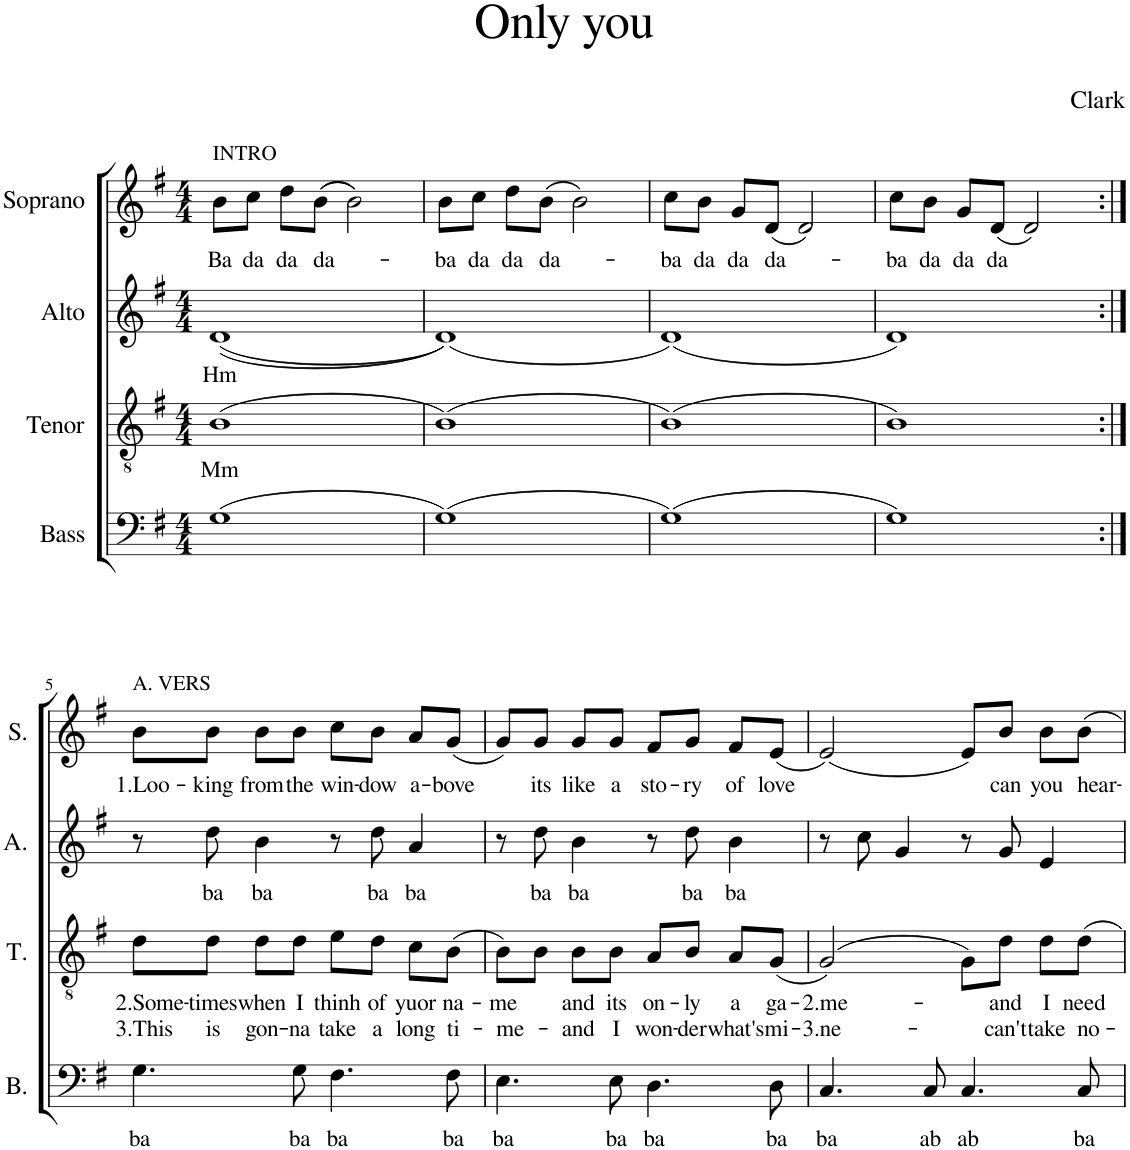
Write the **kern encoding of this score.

**kern	**text	**kern	**text	**text	**kern	**text	**kern	**text
*part4	*part4	*part3	*part3	*part3	*part2	*part2	*part1	*part1
*staff4	*staff4	*staff3	*staff3	*staff3	*staff2	*staff2	*staff1	*staff1
*I"Bass	*	*I"Tenor	*	*	*I"Alto	*	*I"Soprano	*
*I'B.	*	*I'T.	*	*	*I'A.	*	*I'S.	*
*clefF4	*	*clefGv2	*	*	*clefG2	*	*clefG2	*
*k[f#]	*	*k[f#]	*	*	*k[f#]	*	*k[f#]	*
*M4/4	*	*M4/4	*	*	*M4/4	*	*M4/4	*
=1	=1	=1	=1	=1	=1	=1	=1	=1
!	!	!	!	!	!	!	!LO:TX:a:t=INTRO	!
!	!	!	!LO:LY:b	!	!	!LO:LY:b	!	!LO:LY:b
(1G	.	(1B	Mm	.	((1d	Hm	8b\L	Ba
!	!	!	!	!	!	!	!	!LO:LY:b
.	.	.	.	.	.	.	8cc\J	da
!	!	!	!	!	!	!	!	!LO:LY:b
.	.	.	.	.	.	.	8dd\L	da
!	!	!	!	!	!	!	!	!LO:LY:b
.	.	.	.	.	.	.	((8b\J	da-
.	.	.	.	.	.	.	2b\))	.
=2	=2	=2	=2	=2	=2	=2	=2	=2
!	!	!	!	!	!	!	!	!LO:LY:b
(1G)	.	(1B)	.	.	(1d))	.	8b\L	-ba
!	!	!	!	!	!	!	!	!LO:LY:b
.	.	.	.	.	.	.	8cc\J	da
!	!	!	!	!	!	!	!	!LO:LY:b
.	.	.	.	.	.	.	8dd\L	da
!	!	!	!	!	!	!	!	!LO:LY:b
.	.	.	.	.	.	.	(8b\J	da-
.	.	.	.	.	.	.	2b\)	.
=3	=3	=3	=3	=3	=3	=3	=3	=3
!	!	!	!	!	!	!	!	!LO:LY:b
(1G)	.	(1B)	.	.	(1d)	.	8cc\L	-ba
!	!	!	!	!	!	!	!	!LO:LY:b
.	.	.	.	.	.	.	8b\J	da
!	!	!	!	!	!	!	!	!LO:LY:b
.	.	.	.	.	.	.	8g/L	da
!	!	!	!	!	!	!	!	!LO:LY:b
.	.	.	.	.	.	.	(8d/J	da-
.	.	.	.	.	.	.	2d/)	.
=4	=4	=4	=4	=4	=4	=4	=4	=4
!	!	!	!	!	!	!	!	!LO:LY:b
1G)	.	1B)	.	.	1d)	.	8cc\L	-ba
!	!	!	!	!	!	!	!	!LO:LY:b
.	.	.	.	.	.	.	8b\J	da
!	!	!	!	!	!	!	!	!LO:LY:b
.	.	.	.	.	.	.	8g/L	da
!	!	!	!	!	!	!	!	!LO:LY:b
.	.	.	.	.	.	.	(8d/J	da
.	.	.	.	.	.	.	2d/)	.
!!LO:LB:g=z
=5:|!	=5:|!	=5:|!	=5:|!	=5:|!	=5:|!	=5:|!	=5:|!	=5:|!
!	!	!	!	!	!	!	!LO:TX:a:t=A. VERS	!
!	!LO:LY:b	!	!LO:LY:b	!LO:LY:b	!	!	!	!LO:LY:b
4.G\	ba	8d\L	2.Some-	3.This	8r	.	8b\L	1.Loo-
!	!	!	!LO:LY:b	!LO:LY:b	!	!LO:LY:b	!	!LO:LY:b
.	.	8d\J	-times	is	8dd\	ba	8b\J	-king
!	!	!	!LO:LY:b	!LO:LY:b	!	!LO:LY:b	!	!LO:LY:b
.	.	8d\L	when	gon-	4b\	ba	8b\L	from
!	!LO:LY:b	!	!LO:LY:b	!LO:LY:b	!	!	!	!LO:LY:b
8G\	ba	8d\J	I	-na	.	.	8b\J	the
!	!LO:LY:b	!	!LO:LY:b	!LO:LY:b	!	!	!	!LO:LY:b
4.F#\	ba	8e\L	thinh	take	8r	.	8cc\L	win-
!	!	!	!LO:LY:b	!LO:LY:b	!	!LO:LY:b	!	!LO:LY:b
.	.	8d\J	of	a	8dd\	ba	8b\J	-dow
!	!	!	!LO:LY:b	!LO:LY:b	!	!LO:LY:b	!	!LO:LY:b
.	.	8c\L	yuor	long	4a/	ba	8a/L	a-
!	!LO:LY:b	!	!LO:LY:b	!LO:LY:b	!	!	!	!LO:LY:b
8F#\	ba	(8B\J	na-	ti-	.	.	(8g/J	-bove
=6	=6	=6	=6	=6	=6	=6	=6	=6
!	!LO:LY:b	!	!LO:LY:b	!LO:LY:b	!	!	!	!
4.E\	ba	8B\L)	-me	-me-	8r	.	8g/L)	.
!	!	!	!	!	!	!LO:LY:b	!	!LO:LY:b
.	.	8B\J	.	.	8dd\	ba	8g/J	its
!	!	!	!LO:LY:b	!LO:LY:b	!	!LO:LY:b	!	!LO:LY:b
.	.	8B\L	and	-and	4b\	ba	8g/L	like
!	!LO:LY:b	!	!LO:LY:b	!LO:LY:b	!	!	!	!LO:LY:b
8E\	ba	8B\J	its	I	.	.	8g/J	a
!	!LO:LY:b	!	!LO:LY:b	!LO:LY:b	!	!	!	!LO:LY:b
4.D\	ba	8A/L	on-	won-	8r	.	8f#/L	sto-
!	!	!	!LO:LY:b	!LO:LY:b	!	!LO:LY:b	!	!LO:LY:b
.	.	8B/J	-ly	-der	8dd\	ba	8g/J	-ry
!	!	!	!LO:LY:b	!LO:LY:b	!	!LO:LY:b	!	!LO:LY:b
.	.	8A/L	a	what's	4b\	ba	8f#/L	of
!	!LO:LY:b	!	!LO:LY:b	!LO:LY:b	!	!	!	!LO:LY:b
8D\	ba	(8G/J	ga-	mi-	.	.	(8e/J	love
=7	=7	=7	=7	=7	=7	=7	=7	=7
!	!LO:LY:b	!	!LO:LY:b	!LO:LY:b	!	!	!	!
4.C/	ba	(2G/)	-2.me-	-3.ne-	8r	.	(2e/)	.
.	.	.	.	.	8cc\	.	.	.
.	.	.	.	.	4g/	.	.	.
!	!LO:LY:b	!	!	!	!	!	!	!
8C/	ab	.	.	.	.	.	.	.
!	!LO:LY:b	!	!	!	!	!	!	!
4.C/	ab	8G\L)	.	.	8r	.	8e/L)	.
!	!	!	!LO:LY:b	!LO:LY:b	!	!	!	!LO:LY:b
.	.	8d\J	-and	-can't	8g/	.	8b/J	can
!	!	!	!LO:LY:b	!LO:LY:b	!	!	!	!LO:LY:b
.	.	8d\L	I	take	4e/	.	8b\L	you
!	!LO:LY:b	!	!LO:LY:b	!LO:LY:b	!	!	!	!LO:LY:b
8C/	ba	8d\J	need	no-	.	.	8b\J	hear-
=	=	=	=	=	=	=	=	=
*-	*-	*-	*-	*-	*-	*-	*-	*-
